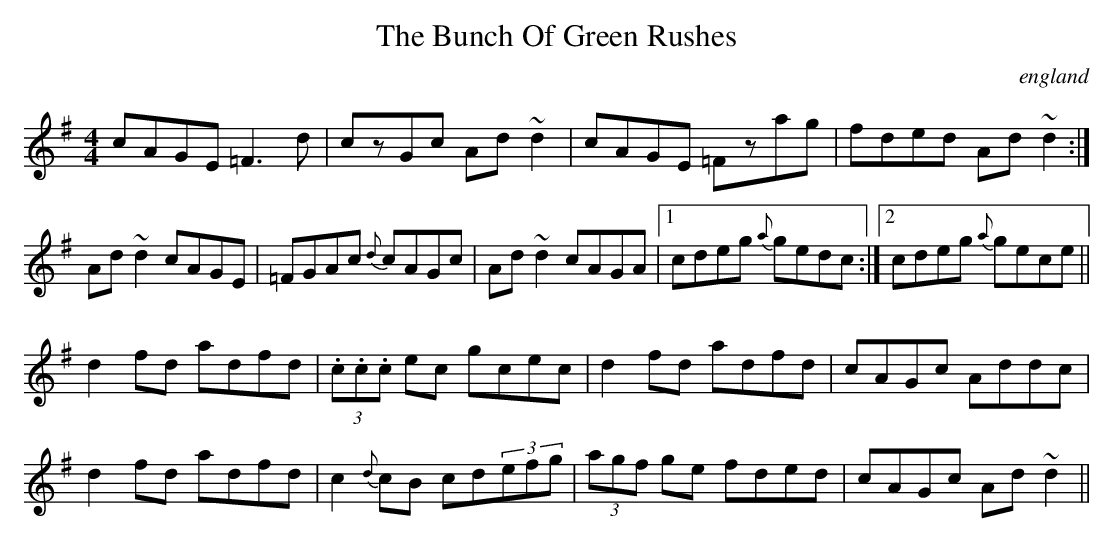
X:1
T:The Bunch Of Green Rushes
O:england
M:4/4
K:G
cAGE =F3d | czGc Ad~d2 | cAGE =Fzag | fded Ad~d2 :|
Ad~d2 cAGE | =FGAc {d}cAGc | Ad~d2 cAGA |1 cdeg {a}gedc :|2 cdeg {a}gece ||
d2fd adfd | (3.c.c.c ec gcec | d2fd adfd | cAGc Addc |
d2fd adfd | c2{d}cB cd(3efg | (3agf ge fded | cAGc Ad~d2 ||
